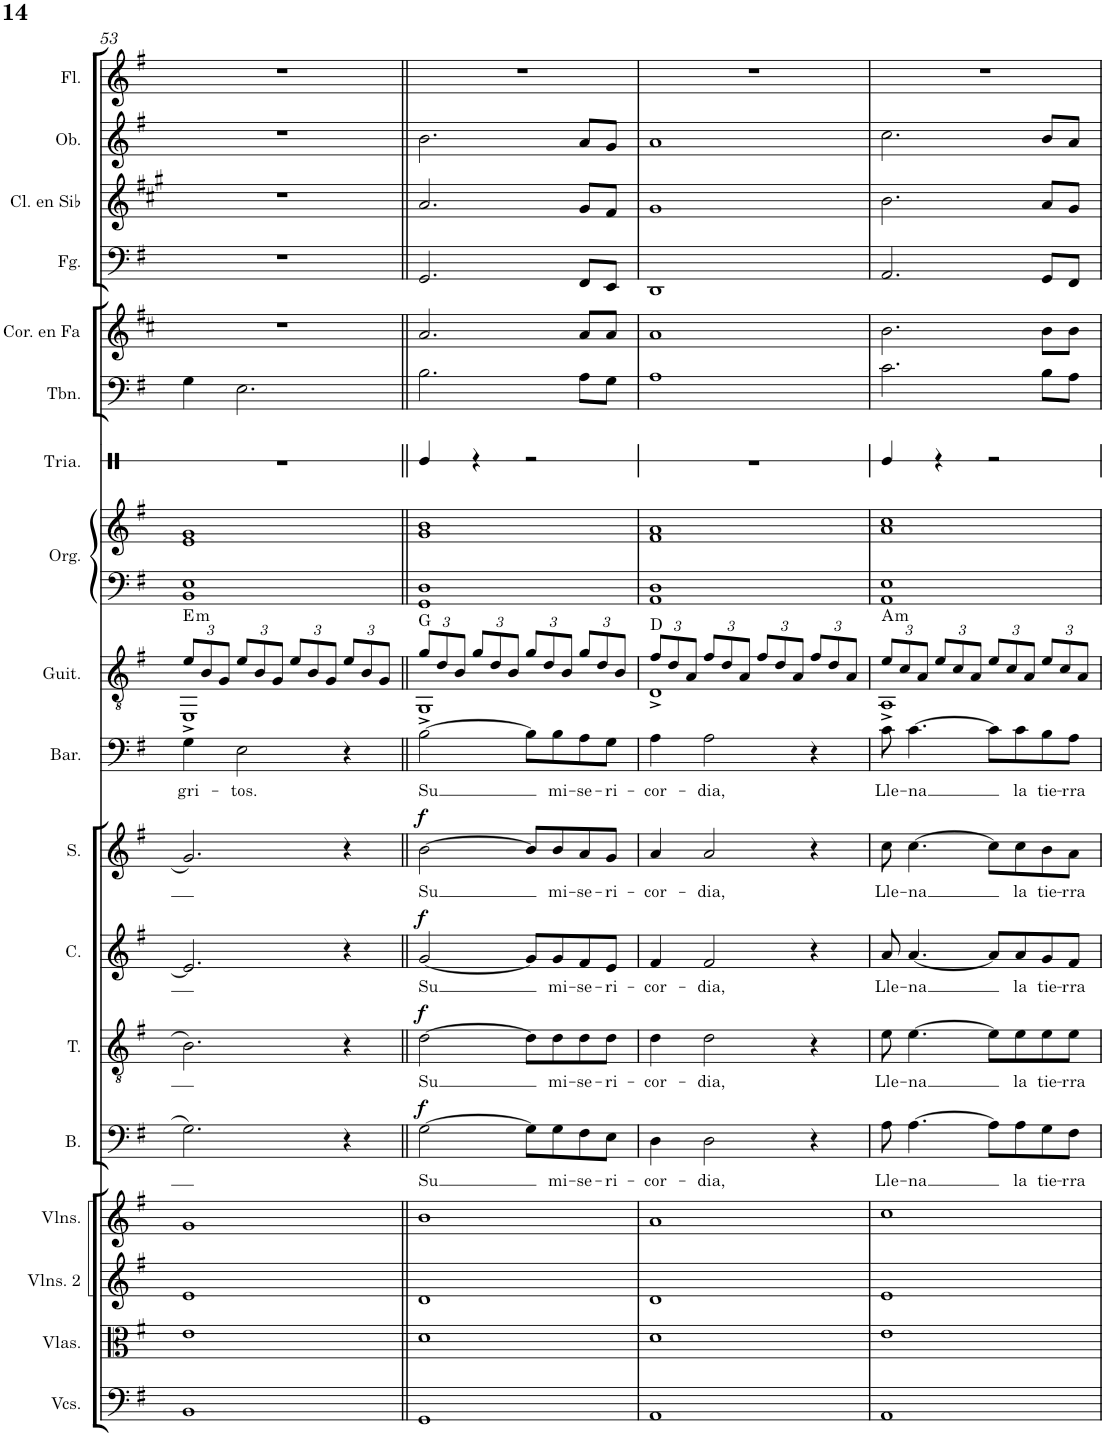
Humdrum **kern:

**kern	**kern	**kern	**kern	**kern	**text	**dynam	**kern	**text	**dynam	**kern	**text	**dynam	**kern	**text	**dynam	**kern	**text	**kern	**harte	**kern	**kern	**kern	**kern	**kern	**kern	**kern	**kern	**kern
*part18	*part17	*part16	*part15	*part14	*part14	*part14	*part13	*part13	*part13	*part12	*part12	*part12	*part11	*part11	*part11	*part10	*part10	*part9	*part9	*part8	*part8	*part7	*part6	*part5	*part4	*part3	*part2	*part1
*staff19	*staff18	*staff17	*staff16	*staff15	*staff15	*staff15	*staff14	*staff14	*staff14	*staff13	*staff13	*staff13	*staff12	*staff12	*staff12	*staff11	*staff11	*staff10	*	*staff9	*staff8	*staff7	*staff6	*staff5	*staff4	*staff3	*staff2	*staff1
*I"Violonchelos	*I"Violas	*I"Violines 2	*I"Violines 1	*I"Bajo	*	*	*I"Tenor	*	*	*I"Contralto	*	*	*I"Soprano	*	*	*I"Barítono	*	*I"Guitarra	*	*I"Órgano	*	*I"Triángulo	*I"Trombón	*I"Corno en Fa	*I"Fagot	*I"Clarinete en Sib	*I"Oboe	*I"Flauta
*I'Vcs.	*I'Vlas.	*I'Vlns. 2	*I'Vlns. 1	*I'B.	*	*	*I'T.	*	*	*I'C.	*	*	*I'S.	*	*	*I'Bar.	*	*I'Guit.	*	*	*	*	*I'Tbn.	*I'Cor. en Fa	*I'Fg.	*I'Cl. en Sib	*I'Ob.	*I'Fl.
!!LO:PB:g=z
*clefF4	*clefC3	*clefG2	*clefG2	*clefF4	*	*	*clefGv2	*	*	*clefG2	*	*	*clefG2	*	*	*clefF4	*	*clefGv2	*	*clefF4	*clefG2	*clefX	*clefF4	*clefG2	*clefF4	*clefG2	*clefG2	*clefG2
*	*	*	*	*	*	*	*	*	*	*	*	*	*	*	*	*	*	*	*	*	*	*	*	*Trd4c7	*	*Trd1c2	*	*
*k[f#]	*k[f#]	*k[f#]	*k[f#]	*k[f#]	*	*	*k[f#]	*	*	*k[f#]	*	*	*k[f#]	*	*	*k[f#]	*	*k[f#]	*	*k[f#]	*k[f#]	*k[]	*k[f#]	*k[f#c#]	*k[f#]	*k[f#c#g#]	*k[f#]	*k[f#]
*M4/4	*M4/4	*M4/4	*M4/4	*M4/4	*	*	*M4/4	*	*	*M4/4	*	*	*M4/4	*	*	*M4/4	*	*M4/4	*	*M4/4	*M4/4	*M4/4	*M4/4	*M4/4	*M4/4	*M4/4	*M4/4	*M4/4
=53	=53	=53	=53	=53	=53	=53	=53	=53	=53	=53	=53	=53	=53	=53	=53	=53	=53	=53	=53	=53	=53	=53	=53	=53	=53	=53	=53	=53
!	!	!	!	!	!	!	!	!	!	!	!	!	!	!	!	!	!LO:LY:b	!	!	!	!	!	!	!	!	!	!	!
*	*	*	*	*	*	*	*	*	*	*	*	*	*	*	*	*	*	*Xbrackettup	*	*	*	*	*	*	*	*	*	*
*	*	*	*	*	*	*	*	*	*	*	*	*	*	*	*	*	*	*^	*	*	*	*	*	*	*	*	*	*
!	!	!	!	!	!	!	!	!	!	!	!	!	!	!	!	!	!	!	!	!LO:H:kt=m	!	!	!	!	!	!	!	!	!
1BB	1e	1e	1g	2.G\	.	.	2.B\	.	.	2.e/]	.	.	2.g/	.	.	4G\	gri-	12e/L	1EE^	E:min	1BB 1E	1e 1g	1r	4G\	1r	1r	1r	1r	1r
.	.	.	.	.	.	.	.	.	.	.	.	.	.	.	.	.	.	12B/	.	.	.	.	.	.	.	.	.	.	.
.	.	.	.	.	.	.	.	.	.	.	.	.	.	.	.	.	.	12G/J	.	.	.	.	.	.	.	.	.	.	.
!	!	!	!	!	!	!	!	!	!	!	!	!	!	!	!	!	!LO:LY:b	!	!	!	!	!	!	!	!	!	!	!	!
.	.	.	.	.	.	.	.	.	.	.	.	.	.	.	.	2E\	-tos.	12e/L	.	.	.	.	.	2.E\	.	.	.	.	.
.	.	.	.	.	.	.	.	.	.	.	.	.	.	.	.	.	.	12B/	.	.	.	.	.	.	.	.	.	.	.
.	.	.	.	.	.	.	.	.	.	.	.	.	.	.	.	.	.	12G/J	.	.	.	.	.	.	.	.	.	.	.
.	.	.	.	.	.	.	.	.	.	.	.	.	.	.	.	.	.	12e/L	.	.	.	.	.	.	.	.	.	.	.
.	.	.	.	.	.	.	.	.	.	.	.	.	.	.	.	.	.	12B/	.	.	.	.	.	.	.	.	.	.	.
.	.	.	.	.	.	.	.	.	.	.	.	.	.	.	.	.	.	12G/J	.	.	.	.	.	.	.	.	.	.	.
.	.	.	.	4r	.	.	4r	.	.	4r	.	.	4r	.	.	4r	.	12e/L	.	.	.	.	.	.	.	.	.	.	.
.	.	.	.	.	.	.	.	.	.	.	.	.	.	.	.	.	.	12B/	.	.	.	.	.	.	.	.	.	.	.
.	.	.	.	.	.	.	.	.	.	.	.	.	.	.	.	.	.	12G/J	.	.	.	.	.	.	.	.	.	.	.
=54||	=54||	=54||	=54||	=54||	=54||	=54||	=54||	=54||	=54||	=54||	=54||	=54||	=54||	=54||	=54||	=54||	=54||	=54||	=54||	=54||	=54||	=54||	=54||	=54||	=54||	=54||	=54||	=54||	=54||
!	!	!	!	!	!LO:LY:b	!LO:DY:a	!	!LO:LY:b	!LO:DY:a	!	!LO:LY:b	!LO:DY:a	!	!LO:LY:b	!LO:DY:a	!	!LO:LY:b	!	!	!	!	!	!	!	!	!	!	!	!
1GG	1d	1d	1b	[2G\	Su	f	[2d\	Su	f	[2g/	Su	f	[2b\	Su	f	[2B\	Su	12g/L	1GG^	G:maj	1GG 1D	1g 1b	4Re/	2.B\	2.a/	2.GG/	2.a/	2.b\	1r
.	.	.	.	.	.	.	.	.	.	.	.	.	.	.	.	.	.	12d/	.	.	.	.	.	.	.	.	.	.	.
.	.	.	.	.	.	.	.	.	.	.	.	.	.	.	.	.	.	12B/J	.	.	.	.	.	.	.	.	.	.	.
.	.	.	.	.	.	.	.	.	.	.	.	.	.	.	.	.	.	12g/L	.	.	.	.	4r	.	.	.	.	.	.
.	.	.	.	.	.	.	.	.	.	.	.	.	.	.	.	.	.	12d/	.	.	.	.	.	.	.	.	.	.	.
.	.	.	.	.	.	.	.	.	.	.	.	.	.	.	.	.	.	12B/J	.	.	.	.	.	.	.	.	.	.	.
.	.	.	.	8G\L]	.	.	8d\L]	.	.	8g/L]	.	.	8b/L]	.	.	8B\L]	.	12g/L	.	.	.	.	2r	.	.	.	.	.	.
.	.	.	.	.	.	.	.	.	.	.	.	.	.	.	.	.	.	12d/	.	.	.	.	.	.	.	.	.	.	.
!	!	!	!	!	!LO:LY:b	!	!	!LO:LY:b	!	!	!LO:LY:b	!	!	!LO:LY:b	!	!	!LO:LY:b	!	!	!	!	!	!	!	!	!	!	!	!
.	.	.	.	8G\	mi-	.	8d\	mi-	.	8g/	mi-	.	8b/	mi-	.	8B\	mi-	.	.	.	.	.	.	.	.	.	.	.	.
.	.	.	.	.	.	.	.	.	.	.	.	.	.	.	.	.	.	12B/J	.	.	.	.	.	.	.	.	.	.	.
!	!	!	!	!	!LO:LY:b	!	!	!LO:LY:b	!	!	!LO:LY:b	!	!	!LO:LY:b	!	!	!LO:LY:b	!	!	!	!	!	!	!	!	!	!	!	!
.	.	.	.	8F#\	-se-	.	8d\	-se-	.	8f#/	-se-	.	8a/	-se-	.	8A\	-se-	12g/L	.	.	.	.	.	8A\L	8a/L	8FF#/L	8g#/L	8a/L	.
.	.	.	.	.	.	.	.	.	.	.	.	.	.	.	.	.	.	12d/	.	.	.	.	.	.	.	.	.	.	.
!	!	!	!	!	!LO:LY:b	!	!	!LO:LY:b	!	!	!LO:LY:b	!	!	!LO:LY:b	!	!	!LO:LY:b	!	!	!	!	!	!	!	!	!	!	!	!
.	.	.	.	8E\J	-ri-	.	8d\J	-ri-	.	8e/J	-ri-	.	8g/J	-ri-	.	8G\J	-ri-	.	.	.	.	.	.	8G\J	8a/J	8EE/J	8f#/J	8g/J	.
.	.	.	.	.	.	.	.	.	.	.	.	.	.	.	.	.	.	12B/J	.	.	.	.	.	.	.	.	.	.	.
=55	=55	=55	=55	=55	=55	=55	=55	=55	=55	=55	=55	=55	=55	=55	=55	=55	=55	=55	=55	=55	=55	=55	=55	=55	=55	=55	=55	=55	=55
!	!	!	!	!	!LO:LY:b	!	!	!LO:LY:b	!	!	!LO:LY:b	!	!	!LO:LY:b	!	!	!LO:LY:b	!	!	!	!	!	!	!	!	!	!	!	!
1AA	1d	1d	1a	4D\	-cor-	.	4d\	-cor-	.	4f#/	-cor-	.	4a/	-cor-	.	4A\	-cor-	12f#/L	1D^	D:maj	1AA 1D	1f# 1a	1r	1A	1a	1DD	1g#	1a	1r
.	.	.	.	.	.	.	.	.	.	.	.	.	.	.	.	.	.	12d/	.	.	.	.	.	.	.	.	.	.	.
.	.	.	.	.	.	.	.	.	.	.	.	.	.	.	.	.	.	12A/J	.	.	.	.	.	.	.	.	.	.	.
!	!	!	!	!	!LO:LY:b	!	!	!LO:LY:b	!	!	!LO:LY:b	!	!	!LO:LY:b	!	!	!LO:LY:b	!	!	!	!	!	!	!	!	!	!	!	!
.	.	.	.	2D\	-dia,	.	2d\	-dia,	.	2f#/	-dia,	.	2a/	-dia,	.	2A\	-dia,	12f#/L	.	.	.	.	.	.	.	.	.	.	.
.	.	.	.	.	.	.	.	.	.	.	.	.	.	.	.	.	.	12d/	.	.	.	.	.	.	.	.	.	.	.
.	.	.	.	.	.	.	.	.	.	.	.	.	.	.	.	.	.	12A/J	.	.	.	.	.	.	.	.	.	.	.
.	.	.	.	.	.	.	.	.	.	.	.	.	.	.	.	.	.	12f#/L	.	.	.	.	.	.	.	.	.	.	.
.	.	.	.	.	.	.	.	.	.	.	.	.	.	.	.	.	.	12d/	.	.	.	.	.	.	.	.	.	.	.
.	.	.	.	.	.	.	.	.	.	.	.	.	.	.	.	.	.	12A/J	.	.	.	.	.	.	.	.	.	.	.
.	.	.	.	4r	.	.	4r	.	.	4r	.	.	4r	.	.	4r	.	12f#/L	.	.	.	.	.	.	.	.	.	.	.
.	.	.	.	.	.	.	.	.	.	.	.	.	.	.	.	.	.	12d/	.	.	.	.	.	.	.	.	.	.	.
.	.	.	.	.	.	.	.	.	.	.	.	.	.	.	.	.	.	12A/J	.	.	.	.	.	.	.	.	.	.	.
=56	=56	=56	=56	=56	=56	=56	=56	=56	=56	=56	=56	=56	=56	=56	=56	=56	=56	=56	=56	=56	=56	=56	=56	=56	=56	=56	=56	=56	=56
!	!	!	!	!	!LO:LY:b	!	!	!LO:LY:b	!	!	!LO:LY:b	!	!	!LO:LY:b	!	!	!LO:LY:b	!	!	!LO:H:kt=m	!	!	!	!	!	!	!	!	!
1AA	1e	1e	1cc	8A\	Lle-	.	8e\	Lle-	.	8a/	Lle-	.	8cc\	Lle-	.	8c\	Lle-	12e/L	1AA^	A:min	1AA 1E	1a 1cc	4Re/	2.c\	2.b\	2.AA/	2.b\	2.cc\	1r
.	.	.	.	.	.	.	.	.	.	.	.	.	.	.	.	.	.	12c/	.	.	.	.	.	.	.	.	.	.	.
!	!	!	!	!	!LO:LY:b	!	!	!LO:LY:b	!	!	!LO:LY:b	!	!	!LO:LY:b	!	!	!LO:LY:b	!	!	!	!	!	!	!	!	!	!	!	!
.	.	.	.	[4.A\	-na	.	[4.e\	-na	.	[4.a/	-na	.	[4.cc\	-na	.	[4.c\	-na	.	.	.	.	.	.	.	.	.	.	.	.
.	.	.	.	.	.	.	.	.	.	.	.	.	.	.	.	.	.	12A/J	.	.	.	.	.	.	.	.	.	.	.
.	.	.	.	.	.	.	.	.	.	.	.	.	.	.	.	.	.	12e/L	.	.	.	.	4r	.	.	.	.	.	.
.	.	.	.	.	.	.	.	.	.	.	.	.	.	.	.	.	.	12c/	.	.	.	.	.	.	.	.	.	.	.
.	.	.	.	.	.	.	.	.	.	.	.	.	.	.	.	.	.	12A/J	.	.	.	.	.	.	.	.	.	.	.
.	.	.	.	8A\L]	.	.	8e\L]	.	.	8a/L]	.	.	8cc\L]	.	.	8c\L]	.	12e/L	.	.	.	.	2r	.	.	.	.	.	.
.	.	.	.	.	.	.	.	.	.	.	.	.	.	.	.	.	.	12c/	.	.	.	.	.	.	.	.	.	.	.
!	!	!	!	!	!LO:LY:b	!	!	!LO:LY:b	!	!	!LO:LY:b	!	!	!LO:LY:b	!	!	!LO:LY:b	!	!	!	!	!	!	!	!	!	!	!	!
.	.	.	.	8A\	la	.	8e\	la	.	8a/	la	.	8cc\	la	.	8c\	la	.	.	.	.	.	.	.	.	.	.	.	.
.	.	.	.	.	.	.	.	.	.	.	.	.	.	.	.	.	.	12A/J	.	.	.	.	.	.	.	.	.	.	.
!	!	!	!	!	!LO:LY:b	!	!	!LO:LY:b	!	!	!LO:LY:b	!	!	!LO:LY:b	!	!	!LO:LY:b	!	!	!	!	!	!	!	!	!	!	!	!
.	.	.	.	8G\	tie-	.	8e\	tie-	.	8g/	tie-	.	8b\	tie-	.	8B\	tie-	12e/L	.	.	.	.	.	8B\L	8b\L	8GG/L	8a/L	8b/L	.
.	.	.	.	.	.	.	.	.	.	.	.	.	.	.	.	.	.	12c/	.	.	.	.	.	.	.	.	.	.	.
!	!	!	!	!	!LO:LY:b	!	!	!LO:LY:b	!	!	!LO:LY:b	!	!	!LO:LY:b	!	!	!LO:LY:b	!	!	!	!	!	!	!	!	!	!	!	!
.	.	.	.	8F#\J	-rra	.	8e\J	-rra	.	8f#/J	-rra	.	8a\J	-rra	.	8A\J	-rra	.	.	.	.	.	.	8A\J	8b\J	8FF#/J	8g#/J	8a/J	.
.	.	.	.	.	.	.	.	.	.	.	.	.	.	.	.	.	.	12A/J	.	.	.	.	.	.	.	.	.	.	.
*	*	*	*	*	*	*	*	*	*	*	*	*	*	*	*	*	*	*v	*v	*	*	*	*	*	*	*	*	*	*
=	=	=	=	=	=	=	=	=	=	=	=	=	=	=	=	=	=	=	=	=	=	=	=	=	=	=	=	=
*-	*-	*-	*-	*-	*-	*-	*-	*-	*-	*-	*-	*-	*-	*-	*-	*-	*-	*-	*-	*-	*-	*-	*-	*-	*-	*-	*-	*-
